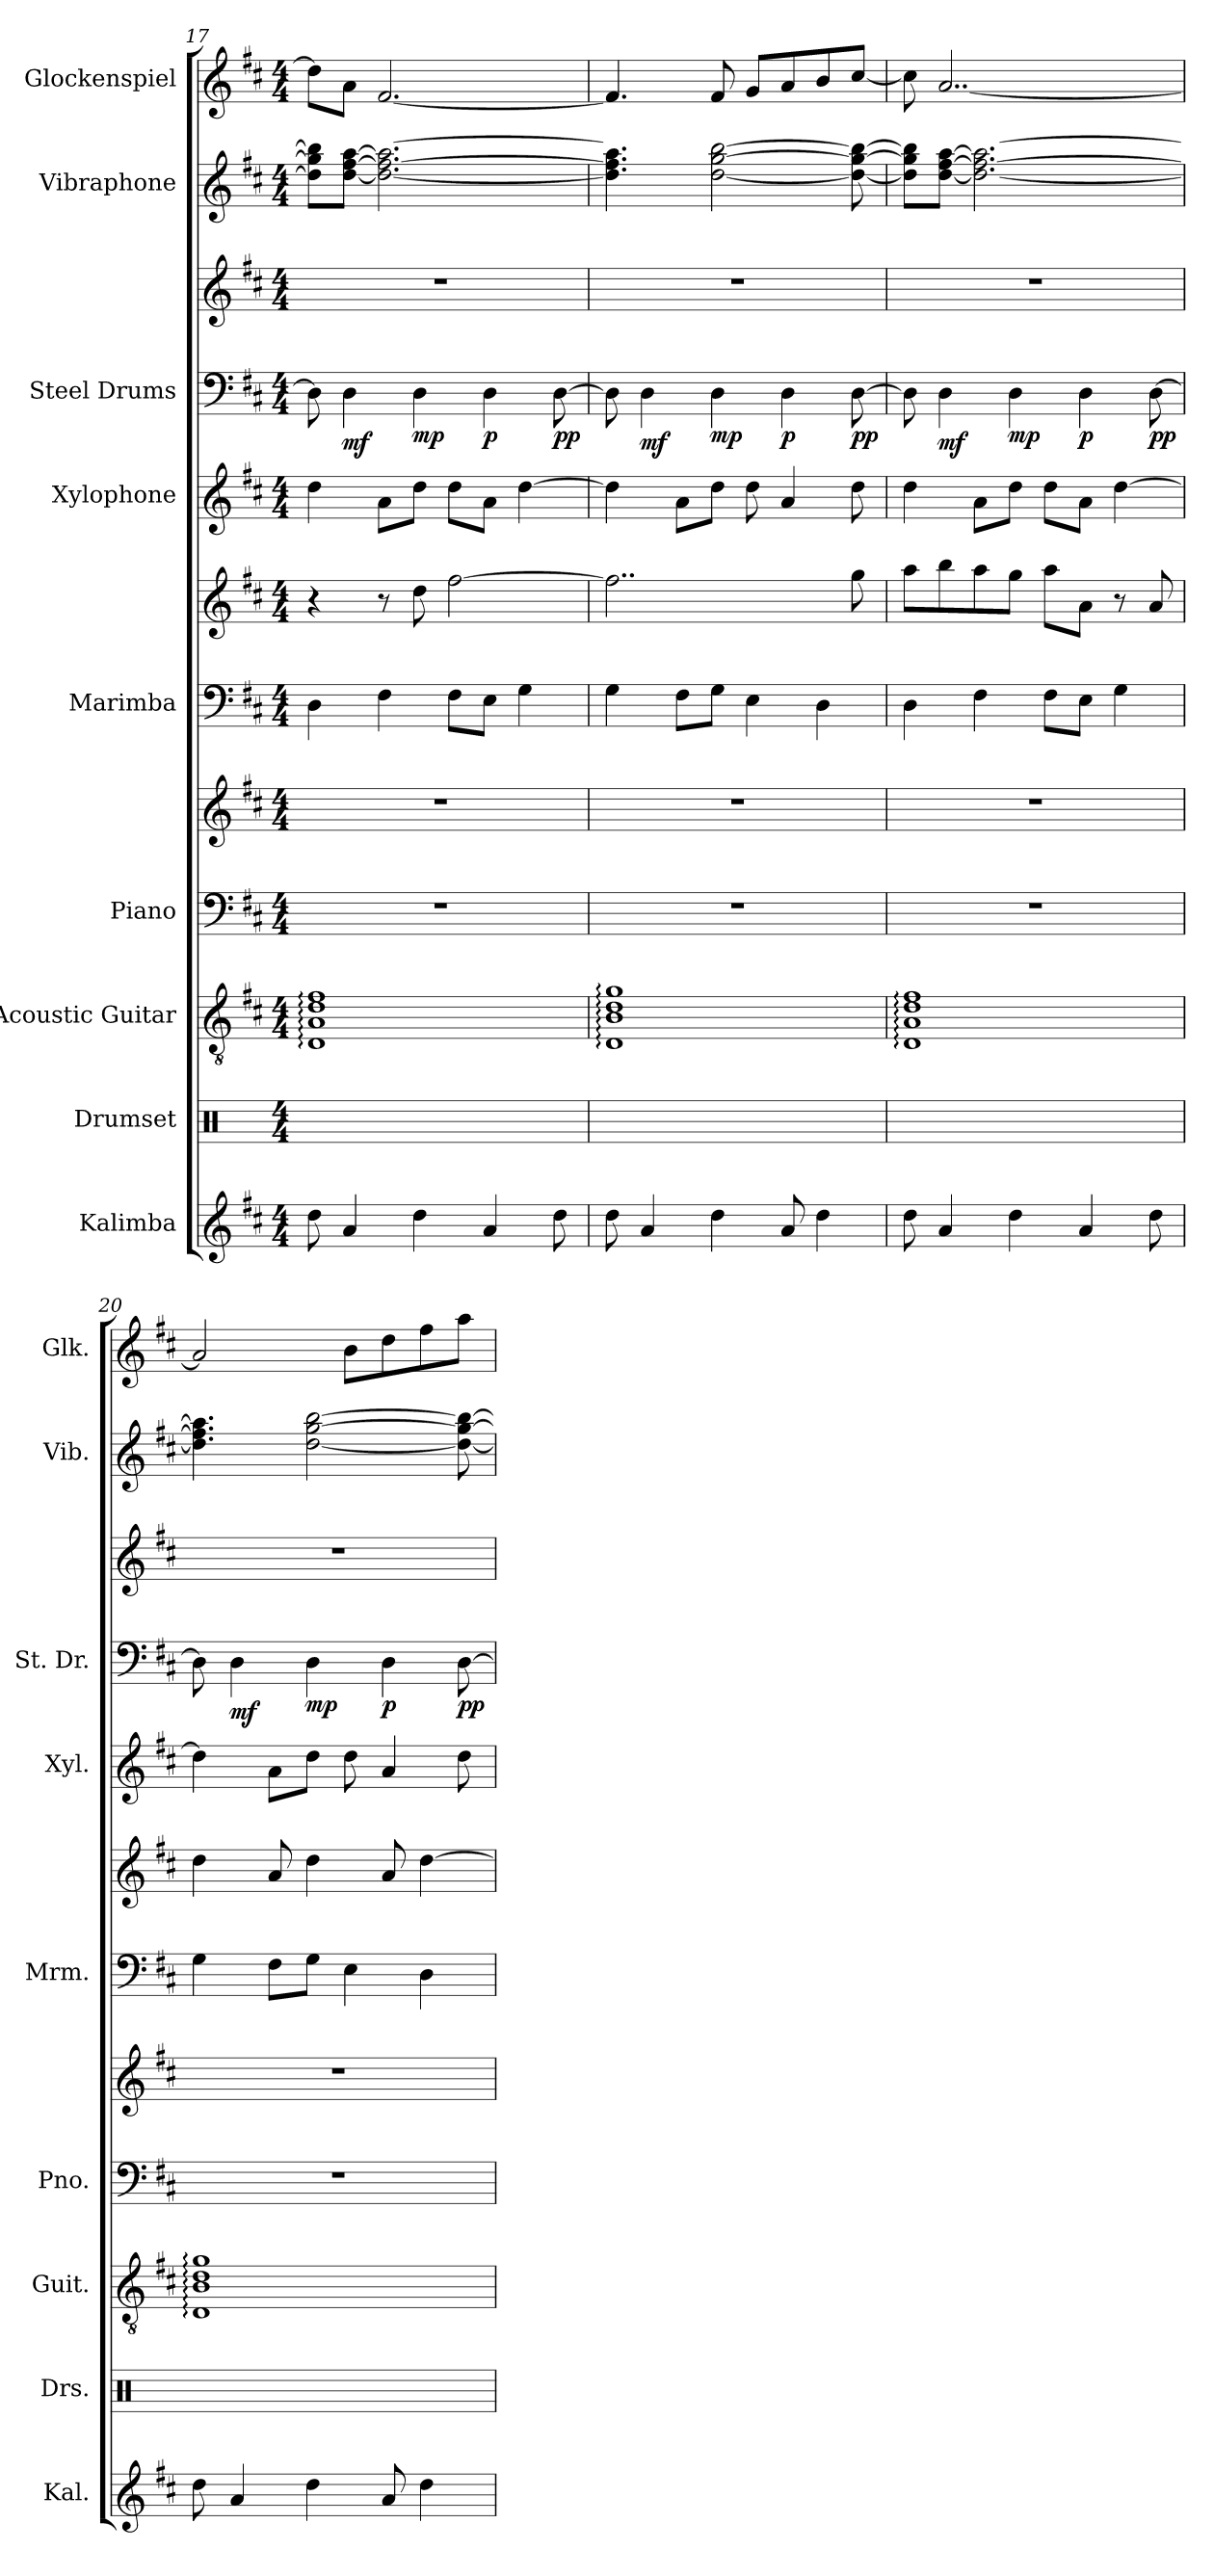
**kern	**kern	**kern	**kern	**kern	**kern	**kern	**kern	**kern	**kern	**dynam	**kern	**kern
*part9	*part8	*part7	*part6	*part6	*part5	*part5	*part4	*part3	*part3	*part3	*part2	*part1
*staff12	*staff11	*staff10	*staff9	*staff8	*staff7	*staff6	*staff5	*staff4	*staff3	*staff3/4	*staff2	*staff1
*I"Kalimba	*I"Drumset	*I"Acoustic Guitar	*I"Piano	*	*I"Marimba	*	*I"Xylophone	*I"Steel Drums	*	*	*I"Vibraphone	*I"Glockenspiel
*I'Kal.	*I'Drs.	*I'Guit.	*I'Pno.	*	*I'Mrm.	*	*I'Xyl.	*I'St. Dr.	*	*	*I'Vib.	*I'Glk.
*clefG2	*clefX	*clefGv2	*clefF4	*clefG2	*clefF4	*clefG2	*clefG2	*clefF4	*clefG2	*	*clefG2	*clefG2
*	*	*	*	*	*	*	*ITrd-7c-12	*	*	*	*	*ITrd-14c-24
*k[f#c#]	*k[]	*k[f#c#]	*k[f#c#]	*k[f#c#]	*k[f#c#]	*k[f#c#]	*k[f#c#]	*k[f#c#]	*k[f#c#]	*	*k[f#c#]	*k[f#c#]
*M4/4	*M4/4	*M4/4	*M4/4	*M4/4	*M4/4	*M4/4	*M4/4	*M4/4	*M4/4	*	*M4/4	*M4/4
=17	=17	=17	=17	=17	=17	=17	=17	=17	=17	=17	=17	=17
8dd\	1R_	1D: 1A: 1d: 1f#:	1r	1r	4D\	4r	4ddd\	8D\]	1r	.	8dd\] 8gg\] 8bb\]L	8dddd\L]
!	!	!	!	!	!	!	!	!	!	!LO:DY:b=2	!	!
4a/	.	.	.	.	.	.	.	4D\	.	mf	[8dd\ [8ff#\ [8aa\J	8aaa\J
.	.	.	.	.	4F#\	8r	8aa\L	.	.	.	2.dd\_ 2.ff#\_ 2.aa\_	[2.fff#/
!	!	!	!	!	!	!	!	!	!	!LO:DY:b=2	!	!
4dd\	.	.	.	.	.	8dd\	8ddd\J	4D\	.	mp	.	.
.	.	.	.	.	8F#\L	[2ff#\	8ddd\L	.	.	.	.	.
!	!	!	!	!	!	!	!	!	!	!LO:DY:b=2	!	!
4a/	.	.	.	.	8E\J	.	8aa\J	4D\	.	p	.	.
.	.	.	.	.	4G\	.	[4ddd\	.	.	.	.	.
!	!	!	!	!	!	!	!	!	!	!LO:DY:b=2	!	!
8dd\	.	.	.	.	.	.	.	[8D\	.	pp	.	.
=18	=18	=18	=18	=18	=18	=18	=18	=18	=18	=18	=18	=18
8dd\	1R_	1D: 1B: 1d: 1g:	1r	1r	4G\	2..ff#\]	4ddd\]	8D\]	1r	.	4.dd\] 4.ff#\] 4.aa\]	4.fff#/]
!	!	!	!	!	!	!	!	!	!	!LO:DY:b=2	!	!
4a/	.	.	.	.	.	.	.	4D\	.	mf	.	.
.	.	.	.	.	8F#\L	.	8aa\L	.	.	.	.	.
!	!	!	!	!	!	!	!	!	!	!LO:DY:b=2	!	!
4dd\	.	.	.	.	8G\J	.	8ddd\J	4D\	.	mp	[2dd\ [2gg\ [2bb\	8fff#/
.	.	.	.	.	4E\	.	8ddd\	.	.	.	.	8ggg/L
!	!	!	!	!	!	!	!	!	!	!LO:DY:b=2	!	!
8a/	.	.	.	.	.	.	4aa/	4D\	.	p	.	8aaa/
4dd\	.	.	.	.	4D\	.	.	.	.	.	.	8bbb/
!	!	!	!	!	!	!	!	!	!	!LO:DY:b=2	!	!
.	.	.	.	.	.	8gg\	8ddd\	[8D\	.	pp	8dd\_ 8gg\_ 8bb\_	[8cccc#/J
=19	=19	=19	=19	=19	=19	=19	=19	=19	=19	=19	=19	=19
8dd\	1R_	1D: 1A: 1d: 1f#:	1r	1r	4D\	8aa\L	4ddd\	8D\]	1r	.	8dd\] 8gg\] 8bb\]L	8cccc#\]
!	!	!	!	!	!	!	!	!	!	!LO:DY:b=2	!	!
4a/	.	.	.	.	.	8bb\	.	4D\	.	mf	[8dd\ [8ff#\ [8aa\J	[2..aaa/
.	.	.	.	.	4F#\	8aa\	8aa\L	.	.	.	2.dd\_ 2.ff#\_ 2.aa\_	.
!	!	!	!	!	!	!	!	!	!	!LO:DY:b=2	!	!
4dd\	.	.	.	.	.	8gg\J	8ddd\J	4D\	.	mp	.	.
.	.	.	.	.	8F#\L	8aa\L	8ddd\L	.	.	.	.	.
!	!	!	!	!	!	!	!	!	!	!LO:DY:b=2	!	!
4a/	.	.	.	.	8E\J	8a\J	8aa\J	4D\	.	p	.	.
.	.	.	.	.	4G\	8r	[4ddd\	.	.	.	.	.
!	!	!	!	!	!	!	!	!	!	!LO:DY:b=2	!	!
8dd\	.	.	.	.	.	8a/	.	[8D\	.	pp	.	.
=20	=20	=20	=20	=20	=20	=20	=20	=20	=20	=20	=20	=20
8dd\	1R_	1D: 1B: 1d: 1g:	1r	1r	4G\	4dd\	4ddd\]	8D\]	1r	.	4.dd\] 4.ff#\] 4.aa\]	2aaa/]
!	!	!	!	!	!	!	!	!	!	!LO:DY:b=2	!	!
4a/	.	.	.	.	.	.	.	4D\	.	mf	.	.
.	.	.	.	.	8F#\L	8a/	8aa\L	.	.	.	.	.
!	!	!	!	!	!	!	!	!	!	!LO:DY:b=2	!	!
4dd\	.	.	.	.	8G\J	4dd\	8ddd\J	4D\	.	mp	[2dd\ [2gg\ [2bb\	.
.	.	.	.	.	4E\	.	8ddd\	.	.	.	.	8bbb\L
!	!	!	!	!	!	!	!	!	!	!LO:DY:b=2	!	!
8a/	.	.	.	.	.	8a/	4aa/	4D\	.	p	.	8dddd\
4dd\	.	.	.	.	4D\	[4dd\	.	.	.	.	.	8ffff#\
!	!	!	!	!	!	!	!	!	!	!LO:DY:b=2	!	!
.	.	.	.	.	.	.	8ddd\	[8D\	.	pp	8dd\_ 8gg\_ 8bb\_	8aaaa\J
=	=	=	=	=	=	=	=	=	=	=	=	=
*-	*-	*-	*-	*-	*-	*-	*-	*-	*-	*-	*-	*-
